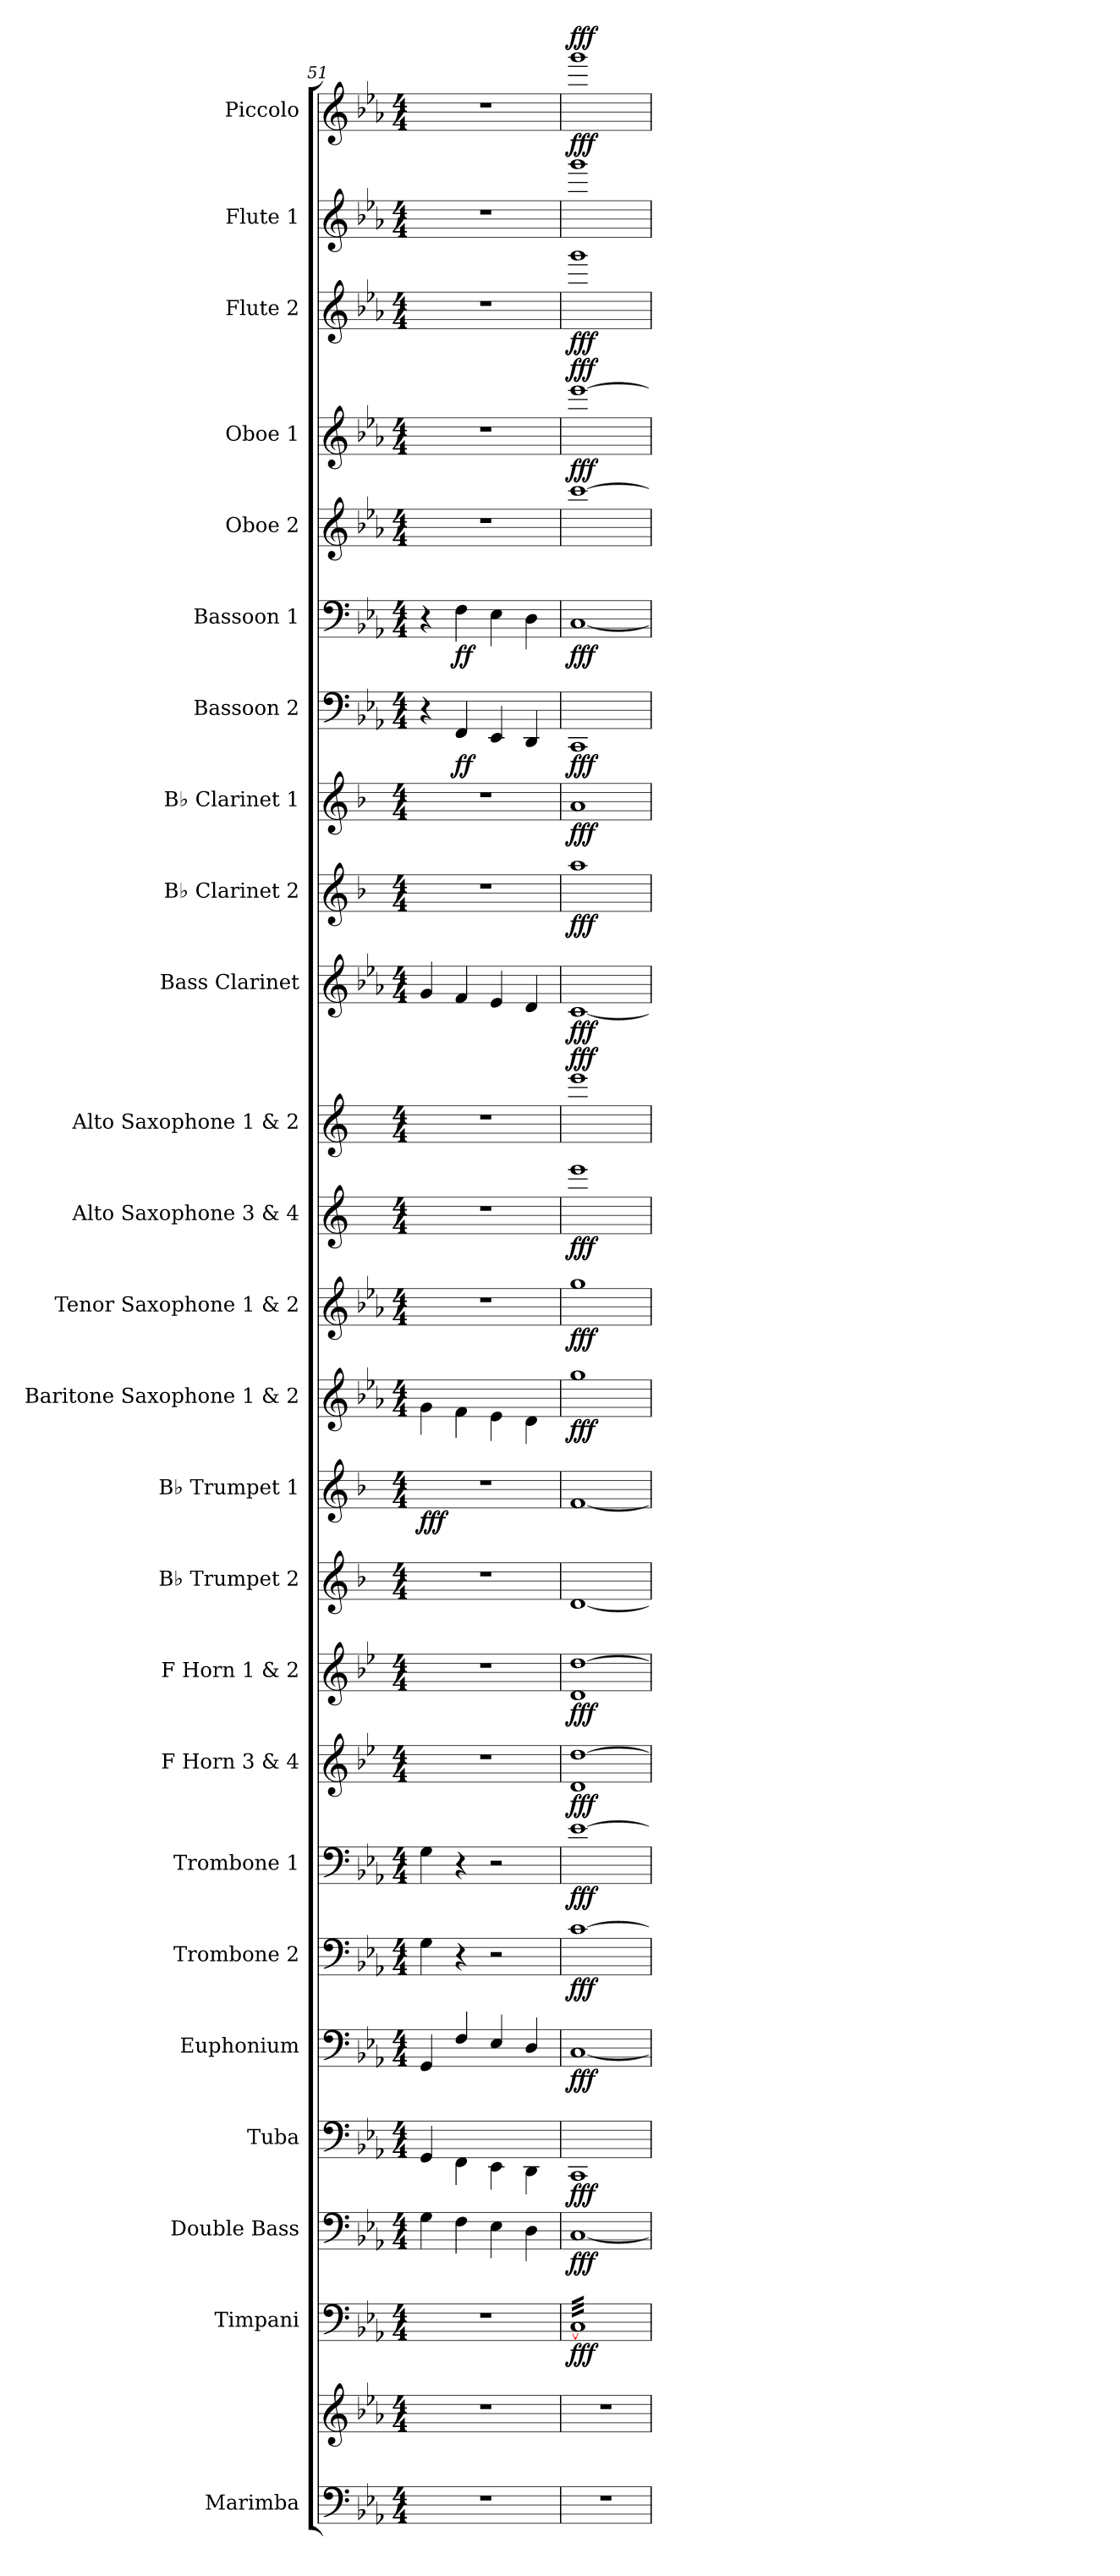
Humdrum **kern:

**kern	**kern	**kern	**dynam	**kern	**dynam	**kern	**dynam	**kern	**dynam	**kern	**dynam	**kern	**dynam	**kern	**dynam	**kern	**dynam	**kern	**kern	**dynam	**kern	**dynam	**kern	**dynam	**kern	**dynam	**kern	**dynam	**kern	**dynam	**kern	**dynam	**kern	**dynam	**kern	**dynam	**kern	**dynam	**kern	**dynam	**kern	**dynam	**kern	**dynam	**kern	**dynam	**kern	**dynam
*part25	*part25	*part24	*part24	*part23	*part23	*part22	*part22	*part21	*part21	*part20	*part20	*part19	*part19	*part18	*part18	*part17	*part17	*part16	*part15	*part15	*part14	*part14	*part13	*part13	*part12	*part12	*part11	*part11	*part10	*part10	*part9	*part9	*part8	*part8	*part7	*part7	*part6	*part6	*part5	*part5	*part4	*part4	*part3	*part3	*part2	*part2	*part1	*part1
*staff26	*staff25	*staff24	*staff24	*staff23	*staff23	*staff22	*staff22	*staff21	*staff21	*staff20	*staff20	*staff19	*staff19	*staff18	*staff18	*staff17	*staff17	*staff16	*staff15	*staff15	*staff14	*staff14	*staff13	*staff13	*staff12	*staff12	*staff11	*staff11	*staff10	*staff10	*staff9	*staff9	*staff8	*staff8	*staff7	*staff7	*staff6	*staff6	*staff5	*staff5	*staff4	*staff4	*staff3	*staff3	*staff2	*staff2	*staff1	*staff1
*I"Marimba	*	*I"Timpani	*	*I"Double Bass	*	*I"Tuba	*	*I"Euphonium	*	*I"Trombone 2	*	*I"Trombone 1	*	*I"F Horn 3 &amp; 4	*	*I"F Horn 1 &amp; 2	*	*I"B♭ Trumpet 2	*I"B♭ Trumpet 1	*	*I"Baritone Saxophone 1 &amp; 2	*	*I"Tenor Saxophone 1 &amp; 2	*	*I"Alto Saxophone 3 &amp; 4	*	*I"Alto Saxophone 1 &amp; 2	*	*I"Bass Clarinet	*	*I"B♭ Clarinet 2	*	*I"B♭ Clarinet 1	*	*I"Bassoon 2	*	*I"Bassoon 1	*	*I"Oboe 2	*	*I"Oboe 1	*	*I"Flute 2	*	*I"Flute 1	*	*I"Piccolo	*
*I'Mrm.	*	*I'Timp.	*	*I'Db.	*	*I'Tba.	*	*I'Euph.	*	*I'Tbn. 2	*	*I'Tbn. 1	*	*I'F Hn. 3 4	*	*I'F Hn. 1 2	*	*I'B♭ Tpt. 2	*I'B♭ Tpt. 1	*	*I'Bar. Sax. 1 2	*	*I'T. Sax. 1 2	*	*I'A. Sax. 3 4	*	*I'A. Sax. 1 2	*	*I'B. Cl.	*	*I'B♭ Cl. 2	*	*I'B♭ Cl. 1	*	*I'Bsn. 2	*	*I'Bsn. 1	*	*I'Ob. 2	*	*I'Ob. 1	*	*I'Fl. 2	*	*I'Fl. 1	*	*I'Picc.	*
*clefF4	*clefG2	*clefF4	*	*clefF4	*	*clefF4	*	*clefF4	*	*clefF4	*	*clefF4	*	*clefG2	*	*clefG2	*	*clefG2	*clefG2	*	*clefG2	*	*clefG2	*	*clefG2	*	*clefG2	*	*clefG2	*	*clefG2	*	*clefG2	*	*clefF4	*	*clefF4	*	*clefG2	*	*clefG2	*	*clefG2	*	*clefG2	*	*clefG2	*
*	*	*	*	*ITrd7c12	*	*	*	*	*	*	*	*	*	*ITrd4c7	*	*ITrd4c7	*	*ITrd1c2	*ITrd1c2	*	*ITrd12c21	*	*ITrd8c14	*	*ITrd5c9	*	*ITrd5c9	*	*ITrd8c14	*	*ITrd1c2	*	*ITrd1c2	*	*	*	*	*	*	*	*	*	*	*	*	*	*ITrd-7c-12	*
*k[b-e-a-]	*k[b-e-a-]	*k[b-e-a-]	*	*k[b-e-a-]	*	*k[b-e-a-]	*	*k[b-e-a-]	*	*k[b-e-a-]	*	*k[b-e-a-]	*	*k[b-e-a-]	*	*k[b-e-a-]	*	*k[b-e-a-]	*k[b-e-a-]	*	*k[b-e-a-]	*	*k[b-e-a-]	*	*k[b-e-a-]	*	*k[b-e-a-]	*	*k[b-e-a-]	*	*k[b-e-a-]	*	*k[b-e-a-]	*	*k[b-e-a-]	*	*k[b-e-a-]	*	*k[b-e-a-]	*	*k[b-e-a-]	*	*k[b-e-a-]	*	*k[b-e-a-]	*	*k[b-e-a-]	*
*M4/4	*M4/4	*M4/4	*	*M4/4	*	*M4/4	*	*M4/4	*	*M4/4	*	*M4/4	*	*M4/4	*	*M4/4	*	*M4/4	*M4/4	*	*M4/4	*	*M4/4	*	*M4/4	*	*M4/4	*	*M4/4	*	*M4/4	*	*M4/4	*	*M4/4	*	*M4/4	*	*M4/4	*	*M4/4	*	*M4/4	*	*M4/4	*	*M4/4	*
=51	=51	=51	=51	=51	=51	=51	=51	=51	=51	=51	=51	=51	=51	=51	=51	=51	=51	=51	=51	=51	=51	=51	=51	=51	=51	=51	=51	=51	=51	=51	=51	=51	=51	=51	=51	=51	=51	=51	=51	=51	=51	=51	=51	=51	=51	=51	=51	=51
!	!	!	!	!	!	!	!	!	!	!	!	!	!	!	!	!	!	!	!	!LO:DY:b	!	!	!	!	!	!	!	!	!	!	!	!	!	!	!	!	!	!	!	!	!	!	!	!	!	!	!	!
1r	1r	1r	.	4GG\	.	4GG/	.	4GG/	.	4G\	.	4G\	.	1r	.	1r	.	1r	1r	fff	4G\	.	1r	.	1r	.	1r	.	4G/	.	1r	.	1r	.	4r	.	4r	.	1r	.	1r	.	1r	.	1r	.	1r	.
!	!	!	!	!	!	!	!	!	!	!	!	!	!	!	!	!	!	!	!	!	!	!	!	!	!	!	!	!	!	!	!	!	!	!	!	!LO:DY:b	!	!LO:DY:b	!	!	!	!	!	!	!	!	!	!
.	.	.	.	4FF\	.	4FF\	.	4F/	.	4r	.	4r	.	.	.	.	.	.	.	.	4F\	.	.	.	.	.	.	.	4F/	.	.	.	.	.	4FF/	ff	4F\	ff	.	.	.	.	.	.	.	.	.	.
.	.	.	.	4EE-\	.	4EE-\	.	4E-/	.	2r	.	2r	.	.	.	.	.	.	.	.	4E-\	.	.	.	.	.	.	.	4E-/	.	.	.	.	.	4EE-/	.	4E-\	.	.	.	.	.	.	.	.	.	.	.
.	.	.	.	4DD\	.	4DD\	.	4D/	.	.	.	.	.	.	.	.	.	.	.	.	4D\	.	.	.	.	.	.	.	4D/	.	.	.	.	.	4DD/	.	4D\	.	.	.	.	.	.	.	.	.	.	.
=52	=52	=52	=52	=52	=52	=52	=52	=52	=52	=52	=52	=52	=52	=52	=52	=52	=52	=52	=52	=52	=52	=52	=52	=52	=52	=52	=52	=52	=52	=52	=52	=52	=52	=52	=52	=52	=52	=52	=52	=52	=52	=52	=52	=52	=52	=52	=52	=52
*	*	*	*	*	*	*	*	*	*	*	*	*	*	*	*	*	*	*	*	*	*	*	*	*	*	*	*	*	*	*	*	*	*	*	*	*	*	*	*	*	*	*	*	*	*	*	*MM150	*
!	!	!	!LO:DY:b	!	!LO:DY:b	!	!LO:DY:b	!	!LO:DY:b	!	!LO:DY:b	!	!LO:DY:b	!	!LO:DY:b	!	!LO:DY:b	!	!	!	!	!LO:DY:b	!	!LO:DY:b	!	!LO:DY:b	!	!LO:DY:a	!	!LO:DY:b	!	!LO:DY:b	!	!LO:DY:b	!	!LO:DY:b	!	!LO:DY:b	!	!LO:DY:a	!	!LO:DY:a	!	!LO:DY:b	!	!LO:DY:a	!	!LO:DY:a
*	*	*tremolo	*	*	*	*	*	*	*	*	*	*	*	*	*	*	*	*	*	*	*	*	*	*	*	*	*	*	*	*	*	*	*	*	*	*	*	*	*	*	*	*	*	*	*	*	*	*
1r	1r	[32CLLL	fff	[1CC	fff	1CC	fff	[1C	fff	[1c	fff	[1e-	fff	1G [1g	fff	1G [1g	fff	[1c	[1e-	.	1g	fff	1g	fff	1gg	fff	1gg	fff	[1C	fff	1gg	fff	1g	fff	1CC	fff	[1C	fff	[1ccc	fff	[1eee-	fff	1ggg	fff	1ggg	fff	1gggg	fff
.	.	32C	.	.	.	.	.	.	.	.	.	.	.	.	.	.	.	.	.	.	.	.	.	.	.	.	.	.	.	.	.	.	.	.	.	.	.	.	.	.	.	.	.	.	.	.	.	.
.	.	32C	.	.	.	.	.	.	.	.	.	.	.	.	.	.	.	.	.	.	.	.	.	.	.	.	.	.	.	.	.	.	.	.	.	.	.	.	.	.	.	.	.	.	.	.	.	.
.	.	32C	.	.	.	.	.	.	.	.	.	.	.	.	.	.	.	.	.	.	.	.	.	.	.	.	.	.	.	.	.	.	.	.	.	.	.	.	.	.	.	.	.	.	.	.	.	.
.	.	32C	.	.	.	.	.	.	.	.	.	.	.	.	.	.	.	.	.	.	.	.	.	.	.	.	.	.	.	.	.	.	.	.	.	.	.	.	.	.	.	.	.	.	.	.	.	.
.	.	32C	.	.	.	.	.	.	.	.	.	.	.	.	.	.	.	.	.	.	.	.	.	.	.	.	.	.	.	.	.	.	.	.	.	.	.	.	.	.	.	.	.	.	.	.	.	.
.	.	32C	.	.	.	.	.	.	.	.	.	.	.	.	.	.	.	.	.	.	.	.	.	.	.	.	.	.	.	.	.	.	.	.	.	.	.	.	.	.	.	.	.	.	.	.	.	.
.	.	32C	.	.	.	.	.	.	.	.	.	.	.	.	.	.	.	.	.	.	.	.	.	.	.	.	.	.	.	.	.	.	.	.	.	.	.	.	.	.	.	.	.	.	.	.	.	.
.	.	32C	.	.	.	.	.	.	.	.	.	.	.	.	.	.	.	.	.	.	.	.	.	.	.	.	.	.	.	.	.	.	.	.	.	.	.	.	.	.	.	.	.	.	.	.	.	.
.	.	32C	.	.	.	.	.	.	.	.	.	.	.	.	.	.	.	.	.	.	.	.	.	.	.	.	.	.	.	.	.	.	.	.	.	.	.	.	.	.	.	.	.	.	.	.	.	.
.	.	32C	.	.	.	.	.	.	.	.	.	.	.	.	.	.	.	.	.	.	.	.	.	.	.	.	.	.	.	.	.	.	.	.	.	.	.	.	.	.	.	.	.	.	.	.	.	.
.	.	32C	.	.	.	.	.	.	.	.	.	.	.	.	.	.	.	.	.	.	.	.	.	.	.	.	.	.	.	.	.	.	.	.	.	.	.	.	.	.	.	.	.	.	.	.	.	.
.	.	32C	.	.	.	.	.	.	.	.	.	.	.	.	.	.	.	.	.	.	.	.	.	.	.	.	.	.	.	.	.	.	.	.	.	.	.	.	.	.	.	.	.	.	.	.	.	.
.	.	32C	.	.	.	.	.	.	.	.	.	.	.	.	.	.	.	.	.	.	.	.	.	.	.	.	.	.	.	.	.	.	.	.	.	.	.	.	.	.	.	.	.	.	.	.	.	.
.	.	32C	.	.	.	.	.	.	.	.	.	.	.	.	.	.	.	.	.	.	.	.	.	.	.	.	.	.	.	.	.	.	.	.	.	.	.	.	.	.	.	.	.	.	.	.	.	.
.	.	32C	.	.	.	.	.	.	.	.	.	.	.	.	.	.	.	.	.	.	.	.	.	.	.	.	.	.	.	.	.	.	.	.	.	.	.	.	.	.	.	.	.	.	.	.	.	.
.	.	32C	.	.	.	.	.	.	.	.	.	.	.	.	.	.	.	.	.	.	.	.	.	.	.	.	.	.	.	.	.	.	.	.	.	.	.	.	.	.	.	.	.	.	.	.	.	.
.	.	32C	.	.	.	.	.	.	.	.	.	.	.	.	.	.	.	.	.	.	.	.	.	.	.	.	.	.	.	.	.	.	.	.	.	.	.	.	.	.	.	.	.	.	.	.	.	.
.	.	32C	.	.	.	.	.	.	.	.	.	.	.	.	.	.	.	.	.	.	.	.	.	.	.	.	.	.	.	.	.	.	.	.	.	.	.	.	.	.	.	.	.	.	.	.	.	.
.	.	32C	.	.	.	.	.	.	.	.	.	.	.	.	.	.	.	.	.	.	.	.	.	.	.	.	.	.	.	.	.	.	.	.	.	.	.	.	.	.	.	.	.	.	.	.	.	.
.	.	32C	.	.	.	.	.	.	.	.	.	.	.	.	.	.	.	.	.	.	.	.	.	.	.	.	.	.	.	.	.	.	.	.	.	.	.	.	.	.	.	.	.	.	.	.	.	.
.	.	32C	.	.	.	.	.	.	.	.	.	.	.	.	.	.	.	.	.	.	.	.	.	.	.	.	.	.	.	.	.	.	.	.	.	.	.	.	.	.	.	.	.	.	.	.	.	.
.	.	32C	.	.	.	.	.	.	.	.	.	.	.	.	.	.	.	.	.	.	.	.	.	.	.	.	.	.	.	.	.	.	.	.	.	.	.	.	.	.	.	.	.	.	.	.	.	.
.	.	32C	.	.	.	.	.	.	.	.	.	.	.	.	.	.	.	.	.	.	.	.	.	.	.	.	.	.	.	.	.	.	.	.	.	.	.	.	.	.	.	.	.	.	.	.	.	.
.	.	32C	.	.	.	.	.	.	.	.	.	.	.	.	.	.	.	.	.	.	.	.	.	.	.	.	.	.	.	.	.	.	.	.	.	.	.	.	.	.	.	.	.	.	.	.	.	.
.	.	32C	.	.	.	.	.	.	.	.	.	.	.	.	.	.	.	.	.	.	.	.	.	.	.	.	.	.	.	.	.	.	.	.	.	.	.	.	.	.	.	.	.	.	.	.	.	.
.	.	32C	.	.	.	.	.	.	.	.	.	.	.	.	.	.	.	.	.	.	.	.	.	.	.	.	.	.	.	.	.	.	.	.	.	.	.	.	.	.	.	.	.	.	.	.	.	.
.	.	32C	.	.	.	.	.	.	.	.	.	.	.	.	.	.	.	.	.	.	.	.	.	.	.	.	.	.	.	.	.	.	.	.	.	.	.	.	.	.	.	.	.	.	.	.	.	.
.	.	32C	.	.	.	.	.	.	.	.	.	.	.	.	.	.	.	.	.	.	.	.	.	.	.	.	.	.	.	.	.	.	.	.	.	.	.	.	.	.	.	.	.	.	.	.	.	.
.	.	32C	.	.	.	.	.	.	.	.	.	.	.	.	.	.	.	.	.	.	.	.	.	.	.	.	.	.	.	.	.	.	.	.	.	.	.	.	.	.	.	.	.	.	.	.	.	.
.	.	32C	.	.	.	.	.	.	.	.	.	.	.	.	.	.	.	.	.	.	.	.	.	.	.	.	.	.	.	.	.	.	.	.	.	.	.	.	.	.	.	.	.	.	.	.	.	.
.	.	32CJJJ	.	.	.	.	.	.	.	.	.	.	.	.	.	.	.	.	.	.	.	.	.	.	.	.	.	.	.	.	.	.	.	.	.	.	.	.	.	.	.	.	.	.	.	.	.	.
*	*	*Xtremolo	*	*	*	*	*	*	*	*	*	*	*	*	*	*	*	*	*	*	*	*	*	*	*	*	*	*	*	*	*	*	*	*	*	*	*	*	*	*	*	*	*	*	*	*	*	*
=	=	=	=	=	=	=	=	=	=	=	=	=	=	=	=	=	=	=	=	=	=	=	=	=	=	=	=	=	=	=	=	=	=	=	=	=	=	=	=	=	=	=	=	=	=	=	=	=
*-	*-	*-	*-	*-	*-	*-	*-	*-	*-	*-	*-	*-	*-	*-	*-	*-	*-	*-	*-	*-	*-	*-	*-	*-	*-	*-	*-	*-	*-	*-	*-	*-	*-	*-	*-	*-	*-	*-	*-	*-	*-	*-	*-	*-	*-	*-	*-	*-
